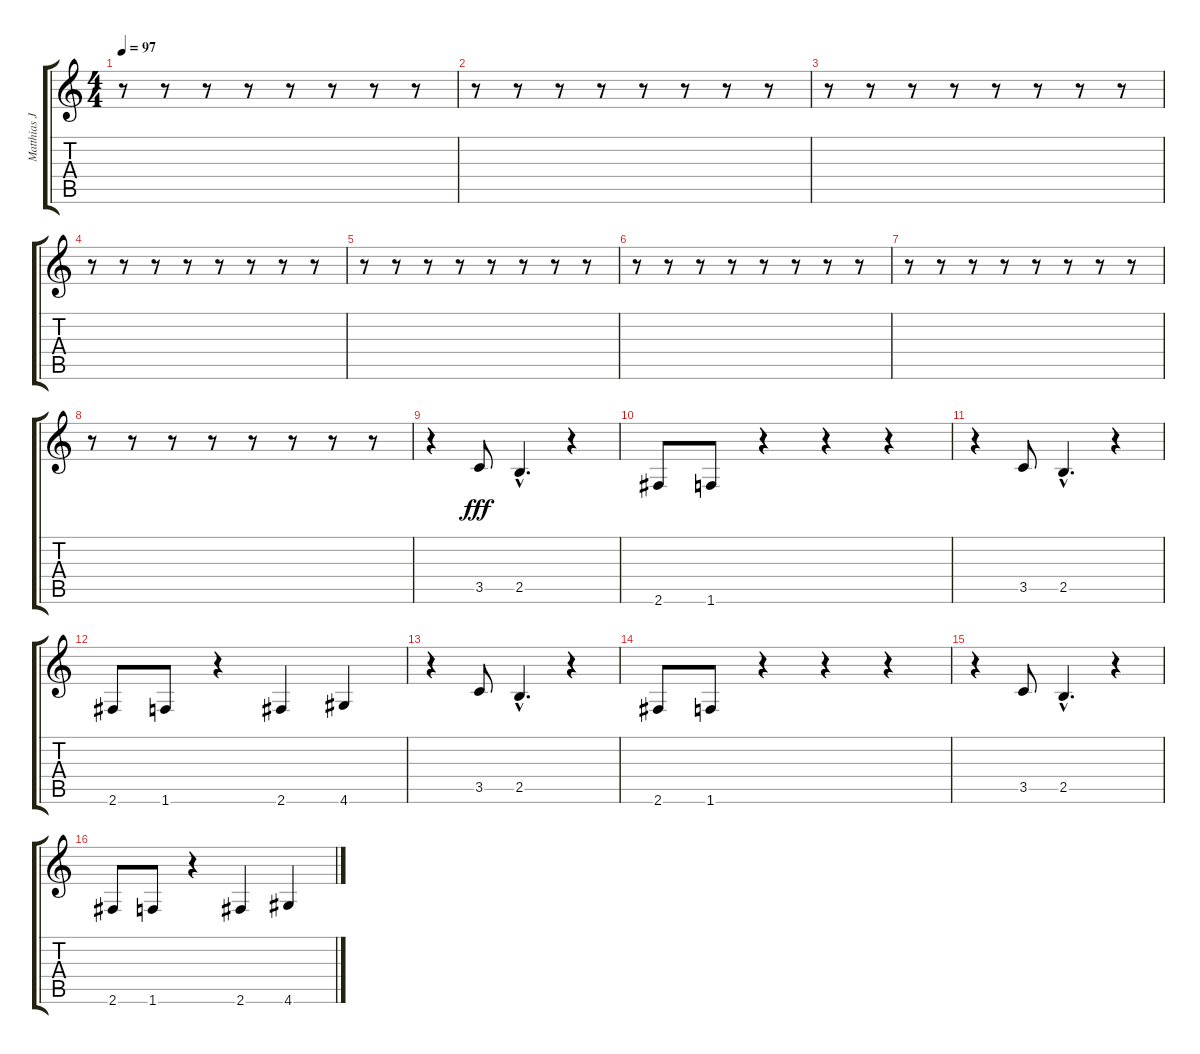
\track ("Matthias Jabs - Low Rhythm Guitar" "Matthias J") {instrument distortionguitar}
\staff {score tabs}
\tuning (E4 B3 G3 D3 A2 E2) {hide}
\ts (4 4)
\tempo 97
\clef g2
\ks c
r.8{dy fff} r.8 r.8 r.8 r.8 r.8 r.8 r.8 |
r.8 r.8 r.8 r.8 r.8 r.8 r.8 r.8 |
r.8 r.8 r.8 r.8 r.8 r.8 r.8 r.8 |
r.8 r.8 r.8 r.8 r.8 r.8 r.8 r.8 |
r.8 r.8 r.8 r.8 r.8 r.8 r.8 r.8 |
r.8 r.8 r.8 r.8 r.8 r.8 r.8 r.8 |
r.8 r.8 r.8 r.8 r.8 r.8 r.8 r.8 |
r.8 r.8 r.8 r.8 r.8 r.8 r.8 r.8 |
r.4 3.5.8 2.5{hac}.4{d} r.4 |
2.6.8 1.6.8 r.4 r.4 r.4 |
r.4 3.5.8 2.5{hac}.4{d} r.4 |
2.6.8 1.6.8 r.4 2.6.4 4.6.4 |
r.4 3.5.8 2.5{hac}.4{d} r.4 |
2.6.8 1.6.8 r.4 r.4 r.4 |
r.4 3.5.8 2.5{hac}.4{d} r.4 |
2.6.8 1.6.8 r.4 2.6.4 4.6.4
